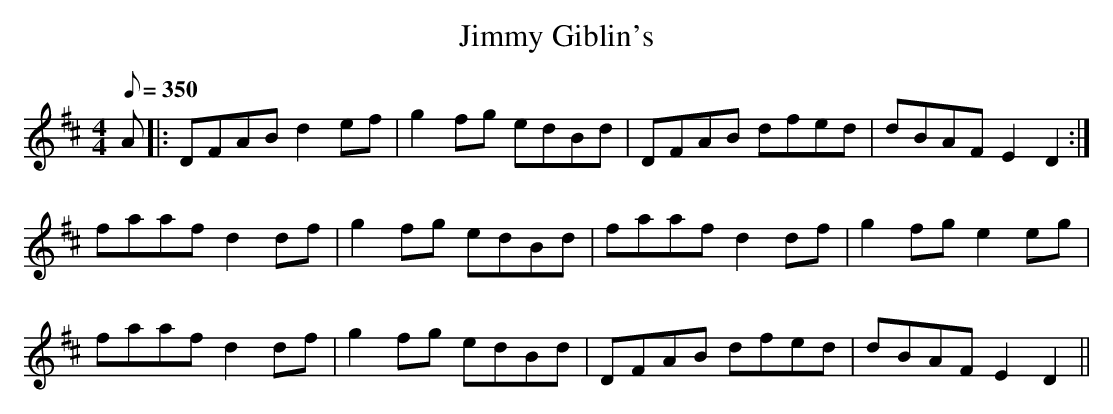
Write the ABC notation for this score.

X:1
T: Jimmy Giblin's
M: 4/4
L: 1/8
Q: 350
K: D
A |: DFAB d2 ef | g2 fg edBd | DFAB dfed | dBAF E2 D2 :|
faaf d2 df | g2 fg edBd | faaf d2 df | g2 fg e2 eg |
faaf d2 df | g2 fg edBd | DFAB dfed | dBAF E2 D2 ||
